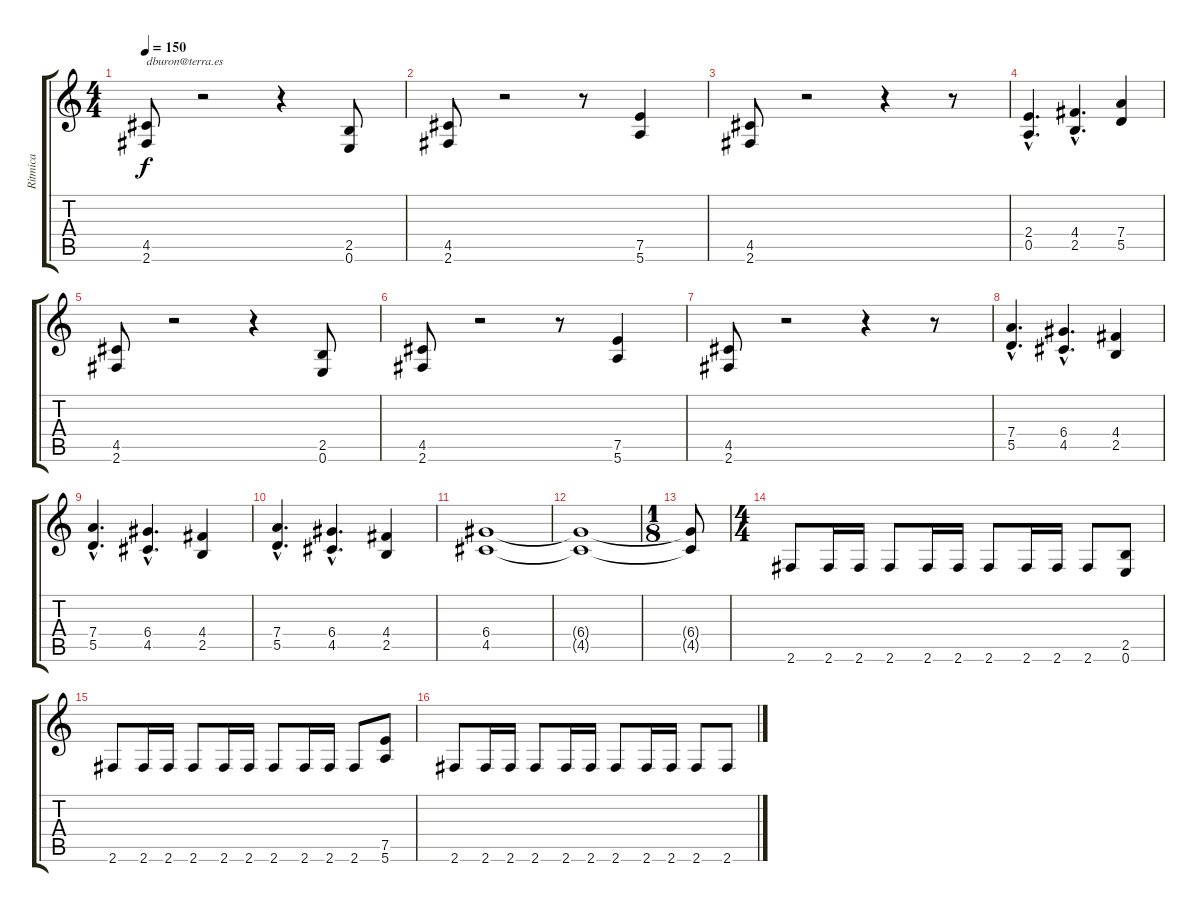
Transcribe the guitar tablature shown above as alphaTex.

\track ("Ritmica" "Ritmica") {instrument distortionguitar}
\staff {score tabs}
\tuning (E4 B3 G3 D3 A2 E2) {hide}
\ts (4 4)
\tempo 150
\clef g2
\ks c
(4.5 2.6).8{txt "dburon@terra.es" dy f instrument distortionguitar} r.2 r.4 (2.5 0.6).8 |
(4.5 2.6).8 r.2 r.8 (7.5 5.6).4 |
(4.5 2.6).8 r.2 r.4 r.8 |
(2.4{hac} 0.5{hac}).4{d} (4.4{hac} 2.5{hac}).4{d} (7.4 5.5).4 |
(4.5 2.6).8 r.2 r.4 (2.5 0.6).8 |
(4.5 2.6).8 r.2 r.8 (7.5 5.6).4 |
(4.5 2.6).8 r.2 r.4 r.8 |
(7.4{hac} 5.5{hac}).4{d} (6.4{hac} 4.5{hac}).4{d} (4.4 2.5).4 |
(7.4{hac} 5.5{hac}).4{d} (6.4{hac} 4.5{hac}).4{d} (4.4 2.5).4 |
(7.4{hac} 5.5{hac}).4{d} (6.4{hac} 4.5{hac}).4{d} (4.4 2.5).4 |
(6.4 4.5).1 |
(6.4{t} 4.5{t}).1 |
\ts (1 8)
(6.4{t} 4.5{t}).8 |
\ts (4 4)
2.6.8 2.6.16 2.6.16 2.6.8 2.6.16 2.6.16 2.6.8 2.6.16 2.6.16 2.6.8 (2.5 0.6).8 |
2.6.8 2.6.16 2.6.16 2.6.8 2.6.16 2.6.16 2.6.8 2.6.16 2.6.16 2.6.8 (7.5 5.6).8 |
2.6.8 2.6.16 2.6.16 2.6.8 2.6.16 2.6.16 2.6.8 2.6.16 2.6.16 2.6.8 2.6.8
